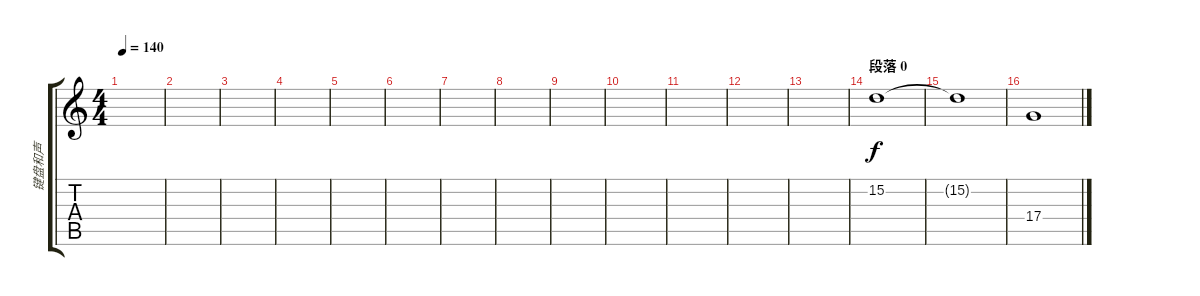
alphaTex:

\track ("键盘和声" "键盘和声") {instrument synthstrings2}
\staff {score tabs}
\tuning (E4 B3 G3 D3 A2 E2) {hide}
\ts (4 4)
\tempo 140
\clef g2
\ks c
|
|
|
|
|
|
|
|
|
|
|
|
|
\section ("" "段落 0")
15.2.1 |
15.2{t}.1 |
17.4.1
